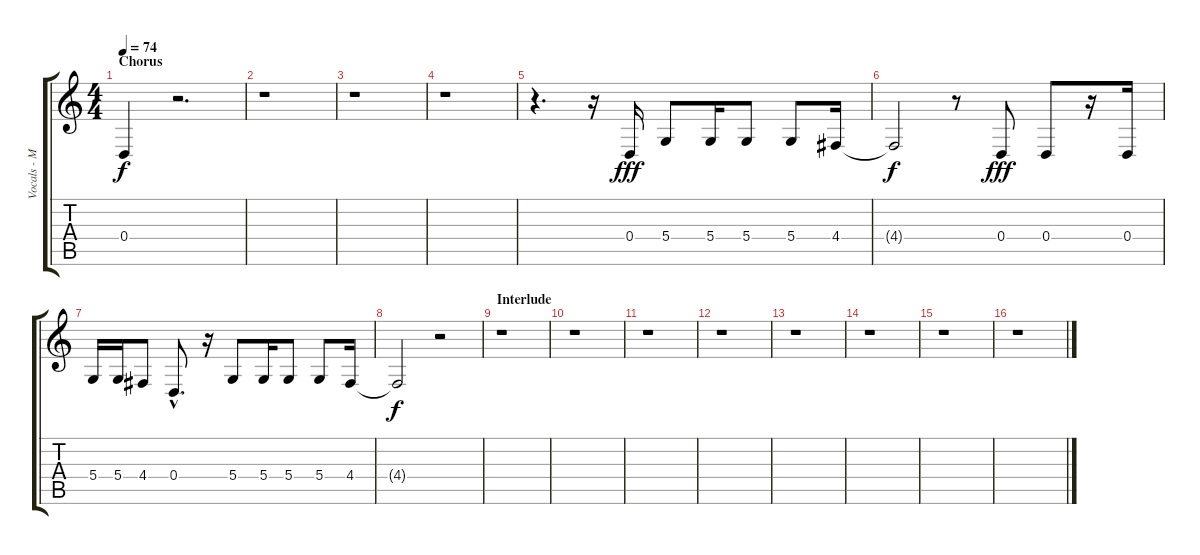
\track ("Vocals - Mark" "Vocals - M") {instrument baritonesax}
\staff {score tabs}
\tuning (E4 B3 G3 D3 A2 E2) {hide}
\ts (4 4)
\section ("" "Chorus")
\tempo 74
\clef g2
\ks c
0.4{t}.4{dy f} r.2{d} |
r.1 |
r.1 |
r.1 |
r.4{d} r.16 0.4.16{dy fff} 5.4.8 5.4.16 5.4.8 5.4.8 4.4.16 |
4.4{t}.2{dy f} r.8 0.4.8{dy fff} 0.4.8 r.16 0.4.16 |
5.4.16 5.4.16 4.4.8 0.4{hac}.8{d} r.16 5.4.8 5.4.16 5.4.8 5.4.8 4.4.16 |
4.4{t}.2{dy f} r.2 |
\section ("" "Interlude")
r.1 |
r.1 |
r.1 |
r.1 |
r.1 |
r.1 |
r.1 |
r.1
